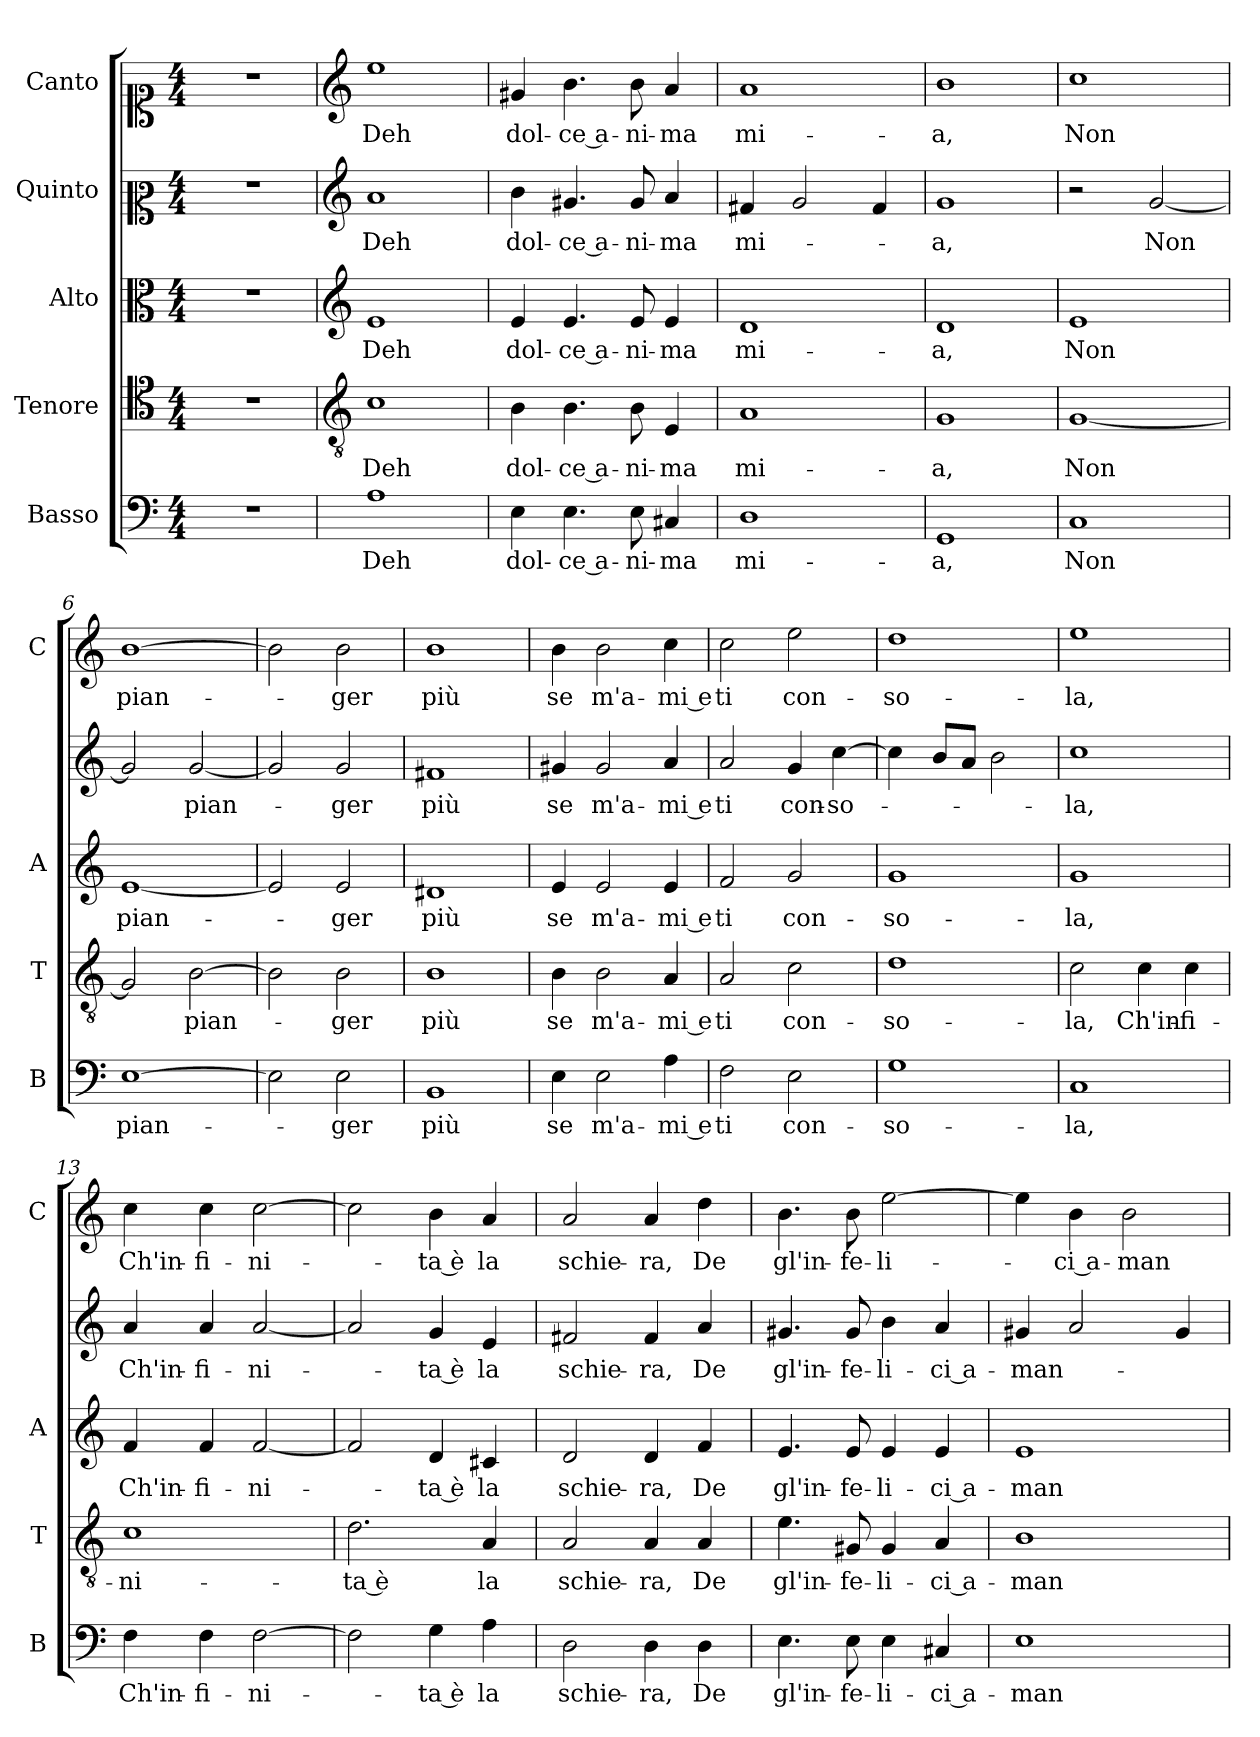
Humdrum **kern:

**kern	**text	**kern	**text	**kern	**text	**kern	**text	**kern	**text
*part5	*part5	*part4	*part4	*part3	*part3	*part2	*part2	*part1	*part1
*staff5	*staff5	*staff4	*staff4	*staff3	*staff3	*staff2	*staff2	*staff1	*staff1
*I"Basso	*	*I"Tenore	*	*I"Alto	*	*I"Quinto	*	*I"Canto	*
*I'B	*	*I'T	*	*I'A	*	*	*	*I'C	*
*clefF4	*	*clefC4	*	*clefC3	*	*clefC2	*	*clefC1	*
*k[]	*	*k[]	*	*k[]	*	*k[]	*	*k[]	*
*C:	*	*C:	*	*C:	*	*C:	*	*C:	*
*M4/4	*	*M4/4	*	*M4/4	*	*M4/4	*	*M4/4	*
=	=	=	=	=	=	=	=	=	=
1r	.	1r	.	1r	.	1r	.	1r	.
=1	=1	=1	=1	=1	=1	=1	=1	=1	=1
*	*	*clefGv2	*	*clefG2	*	*clefG2	*	*clefG2	*
!	!LO:LY:b	!	!LO:LY:b	!	!LO:LY:b	!	!LO:LY:b	!	!LO:LY:b
1A	Deh	1c	Deh	1e	Deh	1a	Deh	1ee	Deh
=2	=2	=2	=2	=2	=2	=2	=2	=2	=2
!	!LO:LY:b	!	!LO:LY:b	!	!LO:LY:b	!	!LO:LY:b	!	!LO:LY:b
4E\	dol-	4B\	dol-	4e/	dol-	4b\	dol-	4g#X/	dol-
!	!LO:LY:b	!	!LO:LY:b	!	!LO:LY:b	!	!LO:LY:b	!	!LO:LY:b
4.E\	-ce a-	4.B\	-ce a-	4.e/	-ce a-	4.g#X/	-ce a-	4.b\	-ce a-
!	!LO:LY:b	!	!LO:LY:b	!	!LO:LY:b	!	!LO:LY:b	!	!LO:LY:b
8E\	-ni-	8B\	-ni-	8e/	-ni-	8g#/	-ni-	8b\	-ni-
!	!LO:LY:b	!	!LO:LY:b	!	!LO:LY:b	!	!LO:LY:b	!	!LO:LY:b
4C#X/	-ma	4E/	-ma	4e/	-ma	4a/	-ma	4a/	-ma
=3	=3	=3	=3	=3	=3	=3	=3	=3	=3
!	!LO:LY:b	!	!LO:LY:b	!	!LO:LY:b	!	!LO:LY:b	!	!LO:LY:b
1D	mi-	1A	mi-	1d	mi-	4f#X/	mi-	1a	mi-
.	.	.	.	.	.	2g/	.	.	.
.	.	.	.	.	.	4f#/	.	.	.
=4	=4	=4	=4	=4	=4	=4	=4	=4	=4
!	!LO:LY:b	!	!LO:LY:b	!	!LO:LY:b	!	!LO:LY:b	!	!LO:LY:b
1GG	-a,	1G	-a,	1d	-a,	1g	-a,	1b	-a,
=5	=5	=5	=5	=5	=5	=5	=5	=5	=5
!	!LO:LY:b	!	!LO:LY:b	!	!LO:LY:b	!	!	!	!LO:LY:b
1C	Non	[1G	Non	1e	Non	2r	.	1cc	Non
!	!	!	!	!	!	!	!LO:LY:b	!	!
.	.	.	.	.	.	[2g/	Non	.	.
=6	=6	=6	=6	=6	=6	=6	=6	=6	=6
!	!LO:LY:b	!	!	!	!LO:LY:b	!	!	!	!LO:LY:b
[1E	pian-	2G/]	.	[1e	pian-	2g/]	.	[1b	pian-
!	!	!	!LO:LY:b	!	!	!	!LO:LY:b	!	!
.	.	[2B\	pian-	.	.	[2g/	pian-	.	.
=7	=7	=7	=7	=7	=7	=7	=7	=7	=7
2E\]	.	2B\]	.	2e/]	.	2g/]	.	2b\]	.
!	!LO:LY:b	!	!LO:LY:b	!	!LO:LY:b	!	!LO:LY:b	!	!LO:LY:b
2E\	-ger	2B\	-ger	2e/	-ger	2g/	-ger	2b\	-ger
=8	=8	=8	=8	=8	=8	=8	=8	=8	=8
!	!LO:LY:b	!	!LO:LY:b	!	!LO:LY:b	!	!LO:LY:b	!	!LO:LY:b
1BB	più	1B	più	1d#X	più	1f#X	più	1b	più
!!LO:LB:g=z
=9	=9	=9	=9	=9	=9	=9	=9	=9	=9
!	!LO:LY:b	!	!LO:LY:b	!	!LO:LY:b	!	!LO:LY:b	!	!LO:LY:b
4E\	se	4B\	se	4e/	se	4g#X/	se	4b\	se
!	!LO:LY:b	!	!LO:LY:b	!	!LO:LY:b	!	!LO:LY:b	!	!LO:LY:b
2E\	m'a-	2B\	m'a-	2e/	m'a-	2g#/	m'a-	2b\	m'a-
!	!LO:LY:b	!	!LO:LY:b	!	!LO:LY:b	!	!LO:LY:b	!	!LO:LY:b
4A\	-mi e	4A/	-mi e	4e/	-mi e	4a/	-mi e	4cc\	-mi e
=10	=10	=10	=10	=10	=10	=10	=10	=10	=10
!	!LO:LY:b	!	!LO:LY:b	!	!LO:LY:b	!	!LO:LY:b	!	!LO:LY:b
2F\	ti	2A/	ti	2f/	ti	2a/	ti	2cc\	ti
!	!LO:LY:b	!	!LO:LY:b	!	!LO:LY:b	!	!LO:LY:b	!	!LO:LY:b
2E\	con-	2c\	con-	2g/	con-	4g/	con-	2ee\	con-
!	!	!	!	!	!	!	!LO:LY:b	!	!
.	.	.	.	.	.	[4cc\	-so-	.	.
=11	=11	=11	=11	=11	=11	=11	=11	=11	=11
!	!LO:LY:b	!	!LO:LY:b	!	!LO:LY:b	!	!	!	!LO:LY:b
1G	-so-	1d	-so-	1g	-so-	4cc\]	.	1dd	-so-
.	.	.	.	.	.	8b/L	.	.	.
.	.	.	.	.	.	8a/J	.	.	.
.	.	.	.	.	.	2b\	.	.	.
=12	=12	=12	=12	=12	=12	=12	=12	=12	=12
!	!LO:LY:b	!	!LO:LY:b	!	!LO:LY:b	!	!LO:LY:b	!	!LO:LY:b
1C	-la,	2c\	-la,	1g	-la,	1cc	-la,	1ee	-la,
!	!	!	!LO:LY:b	!	!	!	!	!	!
.	.	4c\	Ch'in-	.	.	.	.	.	.
!	!	!	!LO:LY:b	!	!	!	!	!	!
.	.	4c\	-fi-	.	.	.	.	.	.
=13	=13	=13	=13	=13	=13	=13	=13	=13	=13
!	!LO:LY:b	!	!LO:LY:b	!	!LO:LY:b	!	!LO:LY:b	!	!LO:LY:b
4F\	Ch'in-	1c	-ni-	4f/	Ch'in-	4a/	Ch'in-	4cc\	Ch'in-
!	!LO:LY:b	!	!	!	!LO:LY:b	!	!LO:LY:b	!	!LO:LY:b
4F\	-fi-	.	.	4f/	-fi-	4a/	-fi-	4cc\	-fi-
!	!LO:LY:b	!	!	!	!LO:LY:b	!	!LO:LY:b	!	!LO:LY:b
[2F\	-ni-	.	.	[2f/	-ni-	[2a/	-ni-	[2cc\	-ni-
=14	=14	=14	=14	=14	=14	=14	=14	=14	=14
!	!	!	!LO:LY:b	!	!	!	!	!	!
2F\]	.	2.d\	-ta è	2f/]	.	2a/]	.	2cc\]	.
!	!LO:LY:b	!	!	!	!LO:LY:b	!	!LO:LY:b	!	!LO:LY:b
4G\	-ta è	.	.	4d/	-ta è	4g/	-ta è	4b\	-ta è
!	!LO:LY:b	!	!LO:LY:b	!	!LO:LY:b	!	!LO:LY:b	!	!LO:LY:b
4A\	la	4A/	la	4c#X/	la	4e/	la	4a/	la
=15	=15	=15	=15	=15	=15	=15	=15	=15	=15
!	!LO:LY:b	!	!LO:LY:b	!	!LO:LY:b	!	!LO:LY:b	!	!LO:LY:b
2D\	schie-	2A/	schie-	2d/	schie-	2f#X/	schie-	2a/	schie-
!	!LO:LY:b	!	!LO:LY:b	!	!LO:LY:b	!	!LO:LY:b	!	!LO:LY:b
4D\	-ra,	4A/	-ra,	4d/	-ra,	4f#/	-ra,	4a/	-ra,
!	!LO:LY:b	!	!LO:LY:b	!	!LO:LY:b	!	!LO:LY:b	!	!LO:LY:b
4D\	De	4A/	De	4f/	De	4a/	De	4dd\	De
=16	=16	=16	=16	=16	=16	=16	=16	=16	=16
!	!LO:LY:b	!	!LO:LY:b	!	!LO:LY:b	!	!LO:LY:b	!	!LO:LY:b
4.E\	gl'in-	4.e\	gl'in-	4.e/	gl'in-	4.g#X/	gl'in-	4.b\	gl'in-
!	!LO:LY:b	!	!LO:LY:b	!	!LO:LY:b	!	!LO:LY:b	!	!LO:LY:b
8E\	-fe-	8G#X/	-fe-	8e/	-fe-	8g#/	-fe-	8b\	-fe-
!	!LO:LY:b	!	!LO:LY:b	!	!LO:LY:b	!	!LO:LY:b	!	!LO:LY:b
4E\	-li-	4G#/	-li-	4e/	-li-	4b\	-li-	[2ee\	-li-
!	!LO:LY:b	!	!LO:LY:b	!	!LO:LY:b	!	!LO:LY:b	!	!
4C#X/	-ci a-	4A/	-ci a-	4e/	-ci a-	4a/	-ci a-	.	.
!!LO:LB:g=z
=17	=17	=17	=17	=17	=17	=17	=17	=17	=17
!	!LO:LY:b	!	!LO:LY:b	!	!LO:LY:b	!	!LO:LY:b	!	!
1E	-man-	1B	-man-	1e	-man-	4g#X/	-man-	4ee\]	.
!	!	!	!	!	!	!	!	!	!LO:LY:b
.	.	.	.	.	.	2a/	.	4b\	-ci a-
!	!	!	!	!	!	!	!	!	!LO:LY:b
.	.	.	.	.	.	.	.	2b\	-man-
.	.	.	.	.	.	4g#/	.	.	.
=	=	=	=	=	=	=	=	=	=
*-	*-	*-	*-	*-	*-	*-	*-	*-	*-
